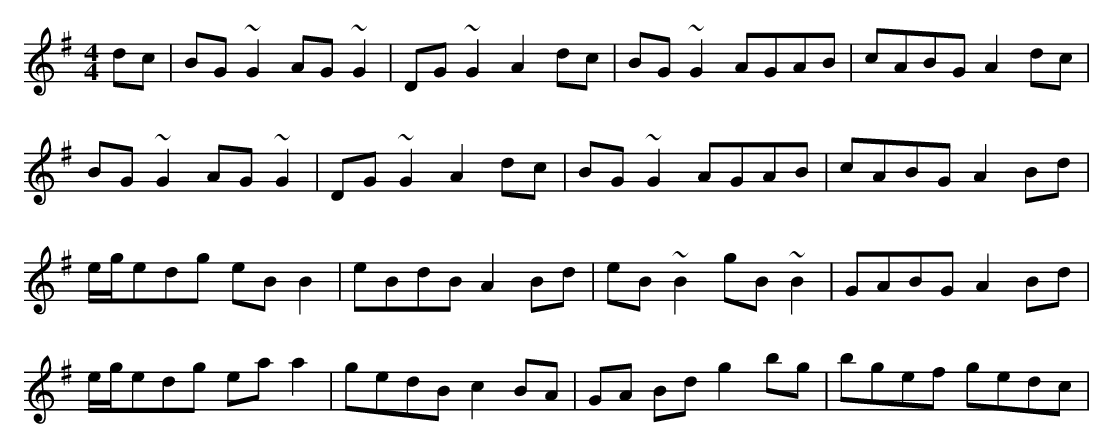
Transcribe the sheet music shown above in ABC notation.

X:1
M:4/4
K:G
dc|BG ~G2 AG ~G2|DG ~G2 A2 dc|BG ~G2 AGAB|cABG A2 dc|
BG ~G2 AG ~G2|DG ~G2 A2 dc|BG ~G2 AGAB|cABG A2 Bd|
e/2g/2edg eB B2|eBdB A2 Bd|eB ~B2 gB ~B2|GABG A2 Bd|
e/2g/2edg ea a2|gedB c2 BA|GA Bd g2 bg|bgef gedc|
